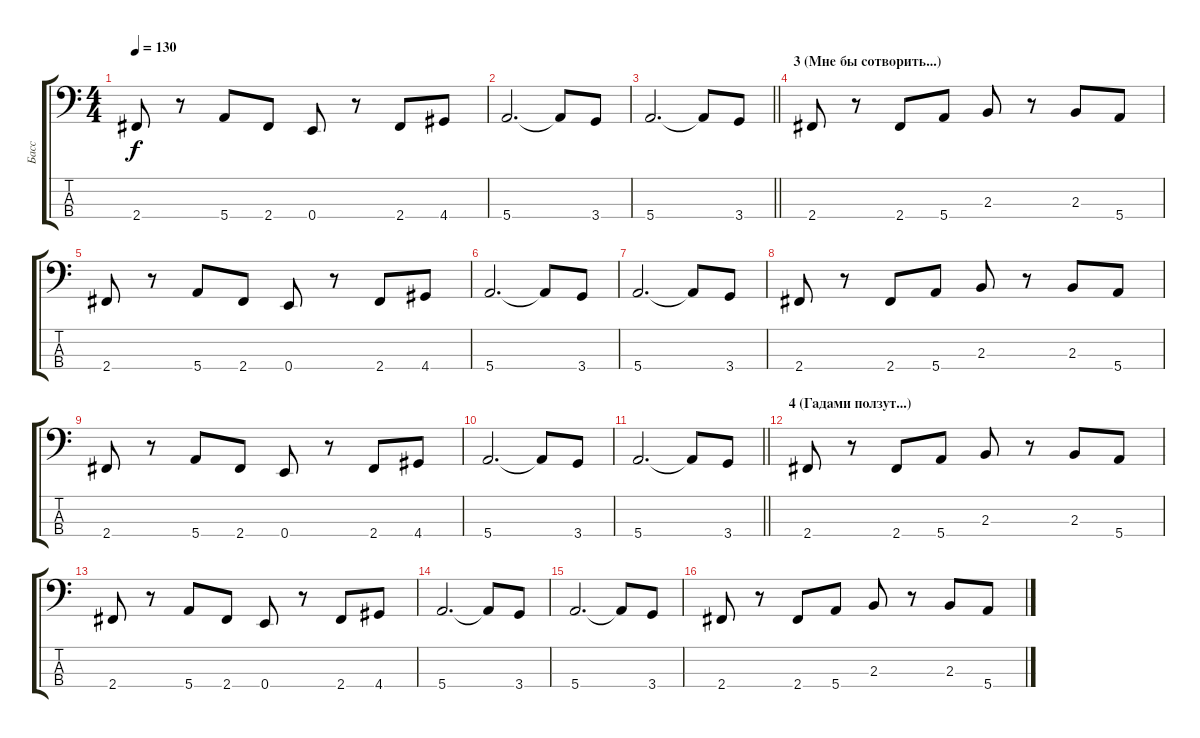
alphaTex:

\track ("Басс" "Басс") {instrument electricbassfinger}
\staff {score tabs}
\tuning (G2 D2 A1 E1) {hide}
\ts (4 4)
\tempo 130
\clef f4
\ks c
2.4.8{dy f} r.8 5.4.8 2.4.8 0.4.8 r.8 2.4.8 4.4.8 |
5.4.2{d} 5.4{t}.8 3.4.8 |
\barLineRight lightlight
5.4.2{d} 5.4{t}.8 3.4.8 |
\section ("" "3 (Мне бы сотворить...)")
2.4.8 r.8 2.4.8 5.4.8 2.3.8 r.8 2.3.8 5.4.8 |
2.4.8 r.8 5.4.8 2.4.8 0.4.8 r.8 2.4.8 4.4.8 |
5.4.2{d} 5.4{t}.8 3.4.8 |
5.4.2{d} 5.4{t}.8 3.4.8 |
2.4.8 r.8 2.4.8 5.4.8 2.3.8 r.8 2.3.8 5.4.8 |
2.4.8 r.8 5.4.8 2.4.8 0.4.8 r.8 2.4.8 4.4.8 |
5.4.2{d} 5.4{t}.8 3.4.8 |
\barLineRight lightlight
5.4.2{d} 5.4{t}.8 3.4.8 |
\section ("" "4 (Гадами ползут...)")
2.4.8 r.8 2.4.8 5.4.8 2.3.8 r.8 2.3.8 5.4.8 |
2.4.8 r.8 5.4.8 2.4.8 0.4.8 r.8 2.4.8 4.4.8 |
5.4.2{d} 5.4{t}.8 3.4.8 |
5.4.2{d} 5.4{t}.8 3.4.8 |
2.4.8 r.8 2.4.8 5.4.8 2.3.8 r.8 2.3.8 5.4.8
